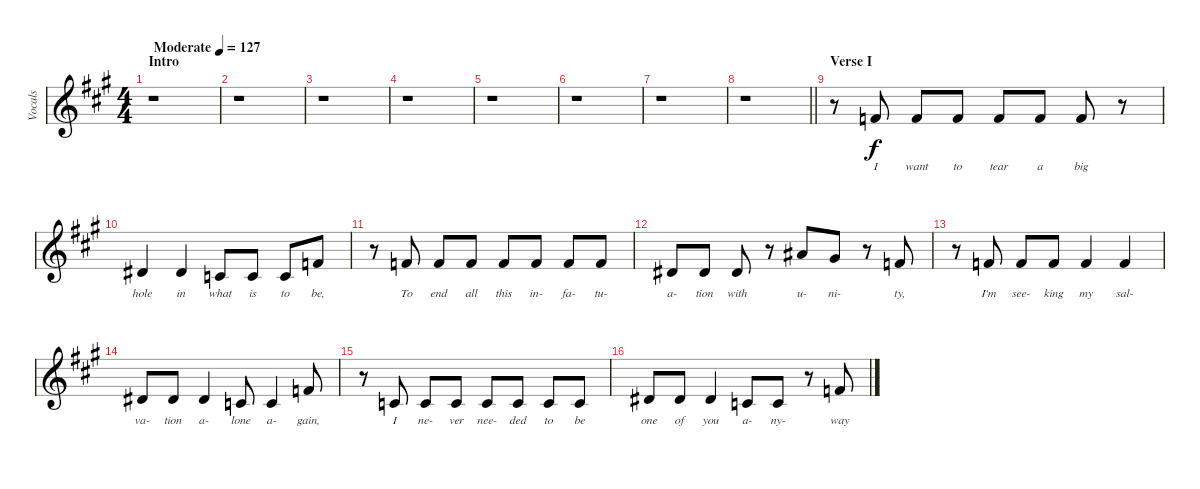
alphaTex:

\track ("Vocals" "Vocals") {instrument lead6voice}
\staff {score}
\tuning (Eb4 Bb3 Gb3 Db3 Ab2 Eb2) {hide}
\ts (4 4)
\section ("" "Intro")
\tempo (127 "Moderate")
\clef g2
\ks a
r.1{dy f instrument lead6voice} |
r.1 |
r.1 |
r.1 |
r.1 |
r.1 |
r.1 |
\barLineRight lightlight
r.1 |
\section ("" "Verse I")
r.8 7.2.8{lyrics (0 "I") lyrics (1 "") lyrics (2 "") lyrics (3 "") lyrics (4 "")} 7.2.8{lyrics (0 "want") lyrics (1 "") lyrics (2 "") lyrics (3 "") lyrics (4 "")} 7.2.8{lyrics (0 "to") lyrics (1 "") lyrics (2 "") lyrics (3 "") lyrics (4 "")} 7.2.8{lyrics (0 "tear") lyrics (1 "") lyrics (2 "") lyrics (3 "") lyrics (4 "")} 7.2.8{lyrics (0 "a") lyrics (1 "") lyrics (2 "") lyrics (3 "") lyrics (4 "")} 7.2.8{lyrics (0 "big") lyrics (1 "") lyrics (2 "") lyrics (3 "") lyrics (4 "")} r.8 |
5.2.4{lyrics (0 "hole") lyrics (1 "") lyrics (2 "") lyrics (3 "") lyrics (4 "")} 6.3{be (custom 0 6 25 6 35 0 60 0)}.4{lyrics (0 "in") lyrics (1 "") lyrics (2 "") lyrics (3 "") lyrics (4 "")} 6.3.8{lyrics (0 "what") lyrics (1 "") lyrics (2 "") lyrics (3 "") lyrics (4 "")} 6.3.8{lyrics (0 "is") lyrics (1 "") lyrics (2 "") lyrics (3 "") lyrics (4 "")} 6.3.8{lyrics (0 "to") lyrics (1 "") lyrics (2 "") lyrics (3 "") lyrics (4 "")} 7.2.8{lyrics (0 "be,") lyrics (1 "") lyrics (2 "") lyrics (3 "") lyrics (4 "")} |
r.8 7.2.8{lyrics (0 "To") lyrics (1 "") lyrics (2 "") lyrics (3 "") lyrics (4 "")} 7.2.8{lyrics (0 "end") lyrics (1 "") lyrics (2 "") lyrics (3 "") lyrics (4 "")} 7.2.8{lyrics (0 "all") lyrics (1 "") lyrics (2 "") lyrics (3 "") lyrics (4 "")} 7.2.8{lyrics (0 "this") lyrics (1 "") lyrics (2 "") lyrics (3 "") lyrics (4 "")} 7.2.8{lyrics (0 "in-") lyrics (1 "") lyrics (2 "") lyrics (3 "") lyrics (4 "")} 7.2.8{lyrics (0 "fa-") lyrics (1 "") lyrics (2 "") lyrics (3 "") lyrics (4 "")} 7.2.8{lyrics (0 "tu-") lyrics (1 "") lyrics (2 "") lyrics (3 "") lyrics (4 "")} |
5.2.8{lyrics (0 "a-") lyrics (1 "") lyrics (2 "") lyrics (3 "") lyrics (4 "")} 5.2.8{lyrics (0 "tion") lyrics (1 "") lyrics (2 "") lyrics (3 "") lyrics (4 "")} 5.2.8{lyrics (0 "with") lyrics (1 "") lyrics (2 "") lyrics (3 "") lyrics (4 "")} r.8 7.1.8{lyrics (0 "u-") lyrics (1 "") lyrics (2 "") lyrics (3 "") lyrics (4 "")} 5.1.8{lyrics (0 "ni-") lyrics (1 "") lyrics (2 "") lyrics (3 "") lyrics (4 "")} r.8 7.2.8{lyrics (0 "ty,") lyrics (1 "") lyrics (2 "") lyrics (3 "") lyrics (4 "")} |
r.8 7.2.8{lyrics (0 "I'm") lyrics (1 "") lyrics (2 "") lyrics (3 "") lyrics (4 "")} 7.2.8{lyrics (0 "see-") lyrics (1 "") lyrics (2 "") lyrics (3 "") lyrics (4 "")} 7.2.8{lyrics (0 "king") lyrics (1 "") lyrics (2 "") lyrics (3 "") lyrics (4 "")} 7.2.4{lyrics (0 "my") lyrics (1 "") lyrics (2 "") lyrics (3 "") lyrics (4 "")} 7.2.4{lyrics (0 "sal-") lyrics (1 "") lyrics (2 "") lyrics (3 "") lyrics (4 "")} |
5.2.8{lyrics (0 "va-") lyrics (1 "") lyrics (2 "") lyrics (3 "") lyrics (4 "")} 5.2.8{lyrics (0 "tion") lyrics (1 "") lyrics (2 "") lyrics (3 "") lyrics (4 "")} 6.3{be (custom 0 6 25 6 35 0 60 0)}.4{lyrics (0 "a-") lyrics (1 "") lyrics (2 "") lyrics (3 "") lyrics (4 "")} 6.3.8{lyrics (0 "lone") lyrics (1 "") lyrics (2 "") lyrics (3 "") lyrics (4 "")} 6.3.4{lyrics (0 "a-") lyrics (1 "") lyrics (2 "") lyrics (3 "") lyrics (4 "")} 7.2.8{lyrics (0 "gain,") lyrics (1 "") lyrics (2 "") lyrics (3 "") lyrics (4 "")} |
r.8 6.3.8{lyrics (0 "I") lyrics (1 "") lyrics (2 "") lyrics (3 "") lyrics (4 "")} 6.3.8{lyrics (0 "ne-") lyrics (1 "") lyrics (2 "") lyrics (3 "") lyrics (4 "")} 6.3.8{lyrics (0 "ver") lyrics (1 "") lyrics (2 "") lyrics (3 "") lyrics (4 "")} 6.3.8{lyrics (0 "nee-") lyrics (1 "") lyrics (2 "") lyrics (3 "") lyrics (4 "")} 6.3.8{lyrics (0 "ded") lyrics (1 "") lyrics (2 "") lyrics (3 "") lyrics (4 "")} 6.3.8{lyrics (0 "to") lyrics (1 "") lyrics (2 "") lyrics (3 "") lyrics (4 "")} 6.3.8{lyrics (0 "be") lyrics (1 "") lyrics (2 "") lyrics (3 "") lyrics (4 "")} |
5.2.8{lyrics (0 "one") lyrics (1 "") lyrics (2 "") lyrics (3 "") lyrics (4 "")} 5.2.8{lyrics (0 "of") lyrics (1 "") lyrics (2 "") lyrics (3 "") lyrics (4 "")} 6.3{be (custom 0 6 25 6 35 0 60 0)}.4{lyrics (0 "you") lyrics (1 "") lyrics (2 "") lyrics (3 "") lyrics (4 "")} 6.3.8{lyrics (0 "a-") lyrics (1 "") lyrics (2 "") lyrics (3 "") lyrics (4 "")} 6.3.8{lyrics (0 "ny-") lyrics (1 "") lyrics (2 "") lyrics (3 "") lyrics (4 "")} r.8 7.2.8{lyrics (0 "way") lyrics (1 "") lyrics (2 "") lyrics (3 "") lyrics (4 "")}
